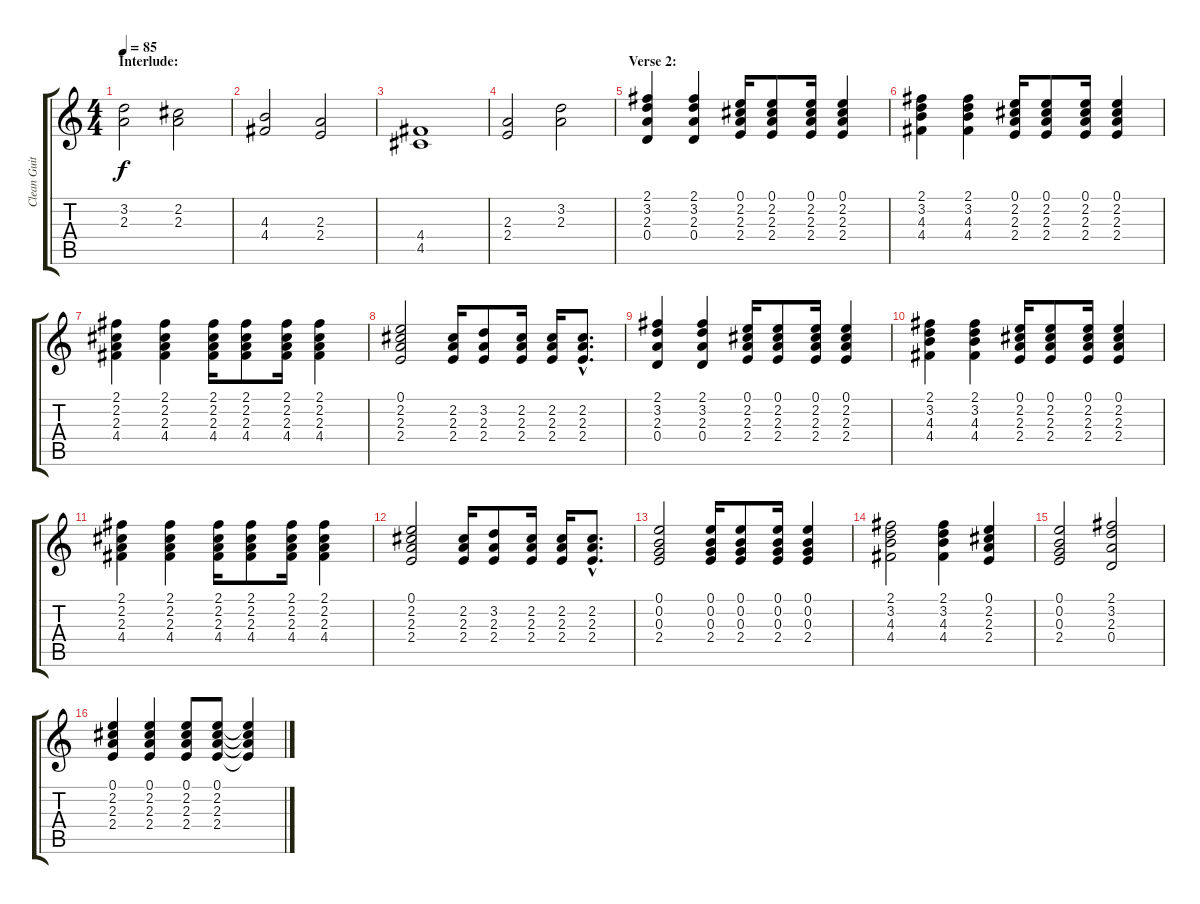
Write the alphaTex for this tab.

\track ("Clean Guitar" "Clean Guit") {instrument acousticguitarsteel}
\staff {score tabs}
\tuning (E4 B3 G3 D3 A2 E2) {hide}
\ts (4 4)
\section ("" "Interlude:")
\tempo 85
\clef g2
\ks c
(3.2 2.3).2{dy f} (2.2 2.3).2 |
(4.3 4.4).2 (2.3 2.4).2 |
(4.4 4.5).1 |
(2.3 2.4).2 (3.2 2.3).2 |
\section ("" "Verse 2:")
(2.1 3.2 2.3 0.4).4 (2.1 3.2 2.3 0.4).4 (0.1 2.2 2.3 2.4).16 (0.1 2.2 2.3 2.4).8 (0.1 2.2 2.3 2.4).16 (0.1 2.2 2.3 2.4).4 |
(2.1 3.2 4.3 4.4).4 (2.1 3.2 4.3 4.4).4 (0.1 2.2 2.3 2.4).16 (0.1 2.2 2.3 2.4).8 (0.1 2.2 2.3 2.4).16 (0.1 2.2 2.3 2.4).4 |
(2.1 2.2 2.3 4.4).4 (2.1 2.2 2.3 4.4).4 (2.1 2.2 2.3 4.4).16 (2.1 2.2 2.3 4.4).8 (2.1 2.2 2.3 4.4).16 (2.1 2.2 2.3 4.4).4 |
(0.1 2.2 2.3 2.4).2 (2.2 2.3 2.4).16 (3.2 2.3 2.4).8 (2.2 2.3 2.4).16 (2.2 2.3 2.4).16 (2.2{hac} 2.3{hac} 2.4{hac}).8{d} |
(2.1 3.2 2.3 0.4).4 (2.1 3.2 2.3 0.4).4 (0.1 2.2 2.3 2.4).16 (0.1 2.2 2.3 2.4).8 (0.1 2.2 2.3 2.4).16 (0.1 2.2 2.3 2.4).4 |
(2.1 3.2 4.3 4.4).4 (2.1 3.2 4.3 4.4).4 (0.1 2.2 2.3 2.4).16 (0.1 2.2 2.3 2.4).8 (0.1 2.2 2.3 2.4).16 (0.1 2.2 2.3 2.4).4 |
(2.1 2.2 2.3 4.4).4 (2.1 2.2 2.3 4.4).4 (2.1 2.2 2.3 4.4).16 (2.1 2.2 2.3 4.4).8 (2.1 2.2 2.3 4.4).16 (2.1 2.2 2.3 4.4).4 |
(0.1 2.2 2.3 2.4).2 (2.2 2.3 2.4).16 (3.2 2.3 2.4).8 (2.2 2.3 2.4).16 (2.2 2.3 2.4).16 (2.2{hac} 2.3{hac} 2.4{hac}).8{d} |
(0.1 0.2 0.3 2.4).2 (0.1 0.2 0.3 2.4).16 (0.1 0.2 0.3 2.4).8 (0.1 0.2 0.3 2.4).16 (0.1 0.2 0.3 2.4).4 |
(2.1 3.2 4.3 4.4).2 (2.1 3.2 4.3 4.4).4 (0.1 2.2 2.3 2.4).4 |
(0.1 0.2 0.3 2.4).2 (2.1 3.2 2.3 0.4).2 |
(0.1 2.2 2.3 2.4).4 (0.1 2.2 2.3 2.4).4 (0.1 2.2 2.3 2.4).8 (0.1 2.2 2.3 2.4).8 (0.1{t} 2.2{t} 2.3{t} 2.4{t}).4
